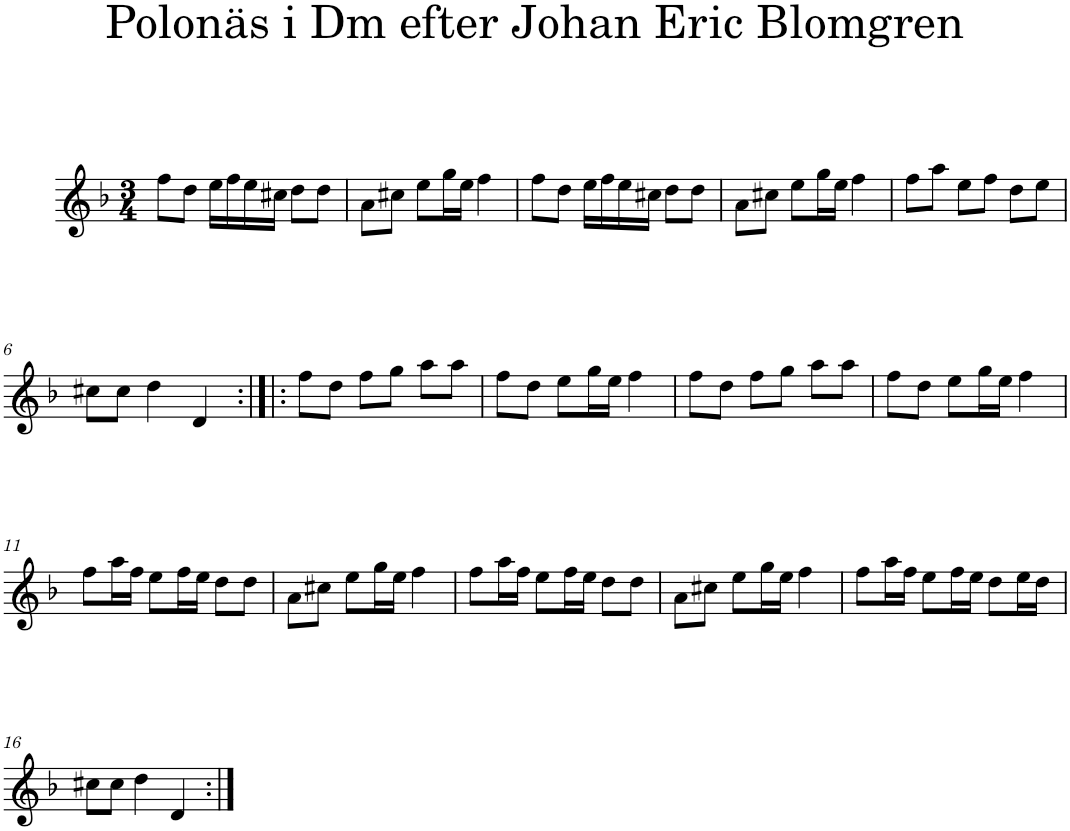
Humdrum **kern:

**kern
*part1
*staff1
*I"Piano
*I'Pno
*clefG2
*k[b-]
*d:
*M3/4
=1
8ff\L
8dd\J
16ee\LL
16ff\
16ee\
16cc#X\JJ
8dd\L
8dd\J
=2
8a\L
8cc#X\J
8ee\L
16gg\L
16ee\JJ
4ff\
=3
8ff\L
8dd\J
16ee\LL
16ff\
16ee\
16cc#X\JJ
8dd\L
8dd\J
=4
8a\L
8cc#X\J
8ee\L
16gg\L
16ee\JJ
4ff\
=5
8ff\L
8aa\J
8ee\L
8ff\J
8dd\L
8ee\J
!!LO:LB:g=z
=6
8cc#X\L
8cc#\J
4dd\
4d/
=7:|!|:
8ff\L
8dd\J
8ff\L
8gg\J
8aa\L
8aa\J
=8
8ff\L
8dd\J
8ee\L
16gg\L
16ee\JJ
4ff\
=9
8ff\L
8dd\J
8ff\L
8gg\J
8aa\L
8aa\J
=10
8ff\L
8dd\J
8ee\L
16gg\L
16ee\JJ
4ff\
!!LO:LB:g=z
=11
8ff\L
16aa\L
16ff\JJ
8ee\L
16ff\L
16ee\JJ
8dd\L
8dd\J
=12
8a\L
8cc#X\J
8ee\L
16gg\L
16ee\JJ
4ff\
=13
8ff\L
16aa\L
16ff\JJ
8ee\L
16ff\L
16ee\JJ
8dd\L
8dd\J
=14
8a\L
8cc#X\J
8ee\L
16gg\L
16ee\JJ
4ff\
=15
8ff\L
16aa\L
16ff\JJ
8ee\L
16ff\L
16ee\JJ
8dd\L
16ee\L
16dd\JJ
!!LO:LB:g=z
=16
8cc#X\L
8cc#\J
4dd\
4d/
=:|!
*-
